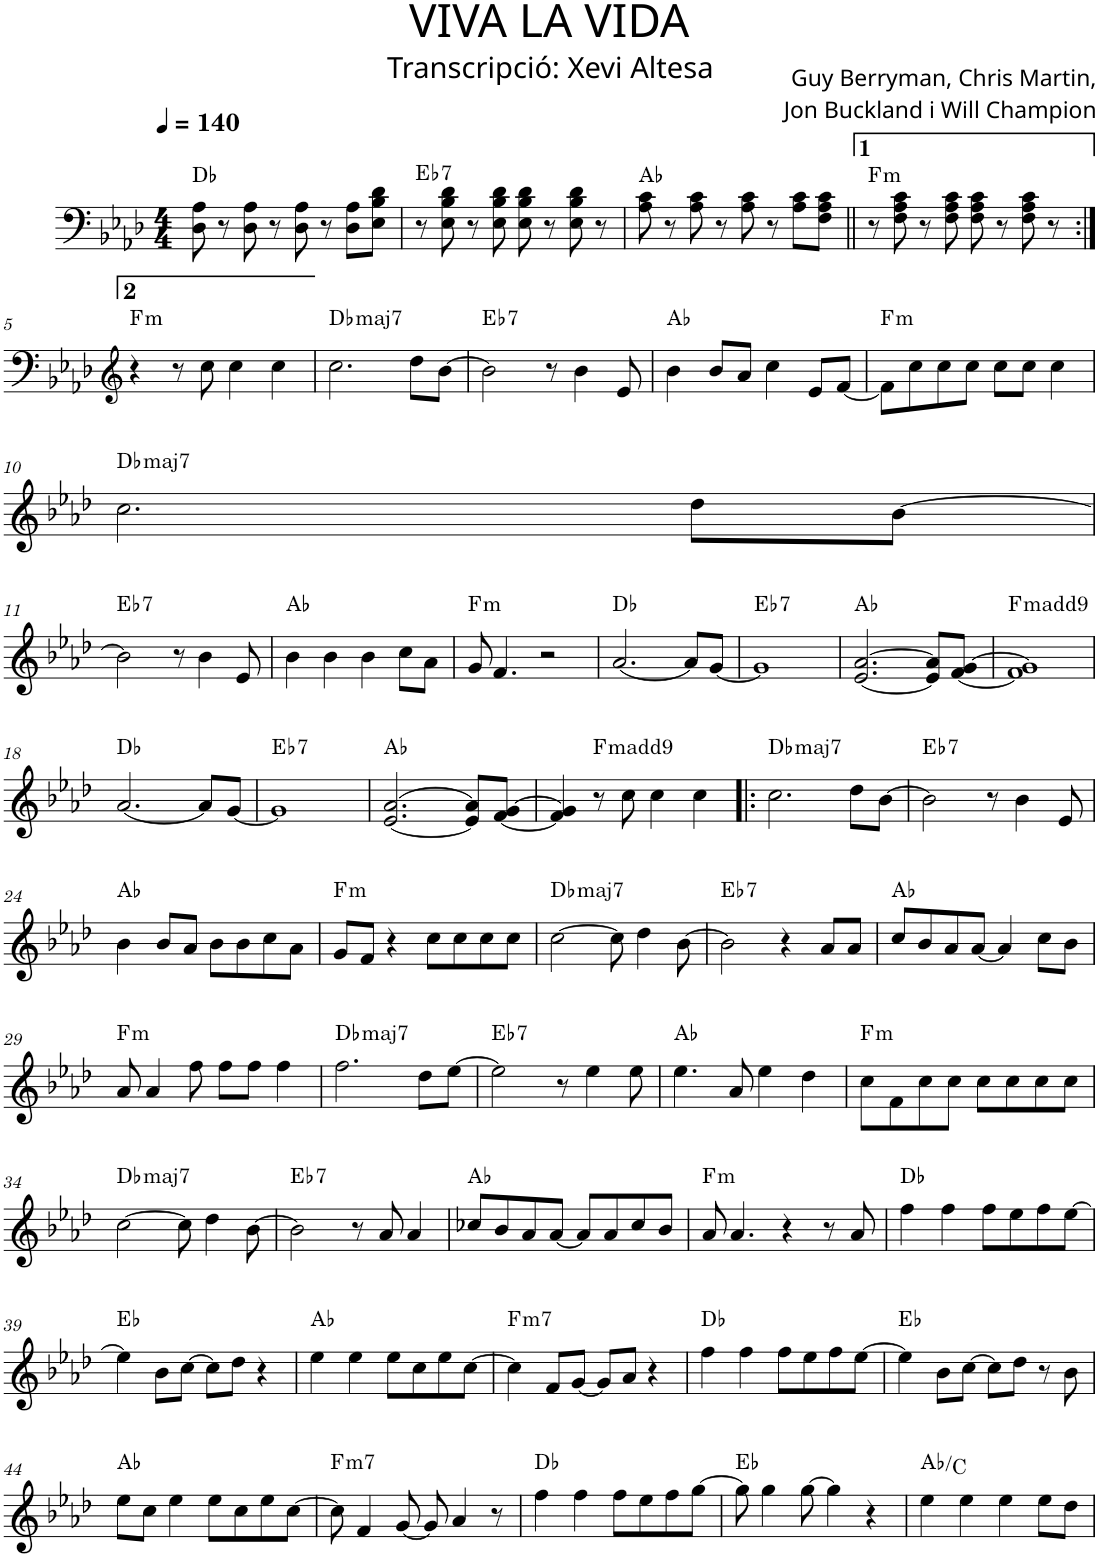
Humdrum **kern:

**kern	**harte
*part1	*part1
*staff1	*
*I"P1	*
*clefF4	*
*k[b-e-a-d-]	*
*f:	*
*M4/4	*
*MM140	*
=1	=1
8D-\ 8A-\	Db:maj
8r	.
8D-\ 8A-\	.
8r	.
8D-\ 8A-\	.
8r	.
8D-\ 8A-\L	.
8E-\ 8B-\ 8d-\J	.
=2	=2
!	!LO:H:kt=7
8r	Eb:7
8E-\ 8B-\ 8d-\	.
8r	.
8E-\ 8B-\ 8d-\	.
8E-\ 8B-\ 8d-\	.
8r	.
8E-\ 8B-\ 8d-\	.
8r	.
=3	=3
8A-\ 8c\	Ab:maj
8r	.
8A-\ 8c\	.
8r	.
8A-\ 8c\	.
8r	.
8A-\ 8c\L	.
8F\ 8A-\ 8c\J	.
=4||	=4||
!	!LO:H:kt=m
8r	F:min
8F\ 8A-\ 8c\	.
8r	.
8F\ 8A-\ 8c\	.
8F\ 8A-\ 8c\	.
8r	.
8F\ 8A-\ 8c\	.
8r	.
!!LO:LB:g=z
=5:|!	=5:|!
*clefG2	*
!	!LO:H:kt=m
4r	F:min
8r	.
8cc\	.
4cc\	.
4cc\	.
=6	=6
!	!LO:H:kt=maj7
2.cc\	Db:maj7
8dd-\L	.
[>8b-\J	.
=7	=7
!	!LO:H:kt=7
2b-\]	Eb:7
8r	.
4b-\	.
8e-/	.
=8	=8
4b-\	Ab:maj
8b-/L	.
8a-/J	.
4cc\	.
8e-/L	.
[<8f/J	.
=9	=9
!	!LO:H:kt=m
8f\L]	F:min
8cc\	.
8cc\	.
8cc\J	.
8cc\L	.
8cc\J	.
4cc\	.
!!LO:LB:g=z
=10	=10
!	!LO:H:kt=maj7
2.cc\	Db:maj7
8dd-\L	.
[>8b-\J	.
!!LO:LB:g=z
=11	=11
!	!LO:H:kt=7
2b-\]	Eb:7
8r	.
4b-\	.
8e-/	.
=12	=12
4b-\	Ab:maj
4b-\	.
4b-\	.
8cc\L	.
8a-\J	.
=13	=13
!	!LO:H:kt=m
8g/	F:min
4.f/	.
2r	.
=14	=14
[<2.a-/	Db:maj
8a-/L]	.
[<8g/J	.
=15	=15
!	!LO:H:kt=7
1g]	Eb:7
=16	=16
[<2.e-/ [>2.a-/	Ab:maj
8e-/] 8a-/]L	.
[<8f/ [>8g/J	.
=17	=17
!	!LO:H:kt=m
1f] 1g]	F:min(9)
!!LO:LB:g=z
=18	=18
[<2.a-/	Db:maj
8a-/L]	.
[<8g/J	.
=19	=19
!	!LO:H:kt=7
1g]	Eb:7
=20	=20
[<2.e-/ [>2.a-/	Ab:maj
8e-/] 8a-/]L	.
[<8f/ [>8g/J	.
=21	=21
4f/] 4g/]	.
!	!LO:H:kt=m
8r	F:min(9)
8cc\	.
4cc\	.
4cc\	.
=22!|:	=22!|:
!	!LO:H:kt=maj7
2.cc\	Db:maj7
8dd-\L	.
[>8b-\J	.
=23	=23
!	!LO:H:kt=7
2b-\]	Eb:7
8r	.
4b-\	.
8e-/	.
!!LO:LB:g=z
=24	=24
4b-\	Ab:maj
8b-/L	.
8a-/J	.
8b-\L	.
8b-\	.
8cc\	.
8a-\J	.
=25	=25
!	!LO:H:kt=m
8g/L	F:min
8f/J	.
4r	.
8cc\L	.
8cc\	.
8cc\	.
8cc\J	.
=26	=26
!	!LO:H:kt=maj7
[>2cc\	Db:maj7
8cc\]	.
4dd-\	.
[>8b-\	.
=27	=27
!	!LO:H:kt=7
2b-\]	Eb:7
4r	.
8a-/L	.
8a-/J	.
=28	=28
8cc/L	Ab:maj
8b-/	.
8a-/	.
[<8a-/J	.
4a-/]	.
8cc\L	.
8b-\J	.
!!LO:LB:g=z
=29	=29
!	!LO:H:kt=m
8a-/	F:min
4a-/	.
8ff\	.
8ff\L	.
8ff\J	.
4ff\	.
=30	=30
!	!LO:H:kt=maj7
2.ff\	Db:maj7
8dd-\L	.
[>8ee-\J	.
=31	=31
!	!LO:H:kt=7
2ee-\]	Eb:7
8r	.
4ee-\	.
8ee-\	.
=32	=32
4.ee-\	Ab:maj
8a-/	.
4ee-\	.
4dd-\	.
=33	=33
!	!LO:H:kt=m
8cc\L	F:min
8f\	.
8cc\	.
8cc\J	.
8cc\L	.
8cc\	.
8cc\	.
8cc\J	.
!!LO:LB:g=z
=34	=34
!	!LO:H:kt=maj7
[>2cc\	Db:maj7
8cc\]	.
4dd-\	.
[>8b-\	.
=35	=35
!	!LO:H:kt=7
2b-\]	Eb:7
8r	.
8a-/	.
4a-/	.
=36	=36
8cc-X/L	Ab:maj
8b-/	.
8a-/	.
[<8a-/J	.
8a-/L]	.
8a-/	.
8cc-/	.
8b-/J	.
=37	=37
!	!LO:H:kt=m
8a-/	F:min
4.a-/	.
4r	.
8r	.
8a-/	.
=38	=38
4ff\	Db:maj
4ff\	.
8ff\L	.
8ee-\	.
8ff\	.
[>8ee-\J	.
!!LO:LB:g=z
=39	=39
4ee-\]	Eb:maj
8b-\L	.
[>8cc\J	.
8cc\L]	.
8dd-\J	.
4r	.
=40	=40
4ee-\	Ab:maj
4ee-\	.
8ee-\L	.
8cc\	.
8ee-\	.
[>8cc\J	.
=41	=41
!	!LO:H:kt=m7
4cc\]	F:min7
8f/L	.
[<8g/J	.
8g/L]	.
8a-/J	.
4r	.
=42	=42
4ff\	Db:maj
4ff\	.
8ff\L	.
8ee-\	.
8ff\	.
[>8ee-\J	.
=43	=43
4ee-\]	Eb:maj
8b-\L	.
[>8cc\J	.
8cc\L]	.
8dd-\J	.
8r	.
8b-\	.
!!LO:LB:g=z
=44	=44
8ee-\L	Ab:maj
8cc\J	.
4ee-\	.
8ee-\L	.
8cc\	.
8ee-\	.
[>8cc\J	.
=45	=45
!	!LO:H:kt=m7
8cc\]	F:min7
4f/	.
[<8g/	.
8g/]	.
4a-/	.
8r	.
=46	=46
4ff\	Db:maj
4ff\	.
8ff\L	.
8ee-\	.
8ff\	.
[>8gg\J	.
=47	=47
8gg\]	Eb:maj
4gg\	.
[>8gg\	.
4gg\]	.
4r	.
=48	=48
4ee-\	Ab:maj/3
4ee-\	.
4ee-\	.
8ee-\L	.
8dd-\J	.
=	=
*-	*-
